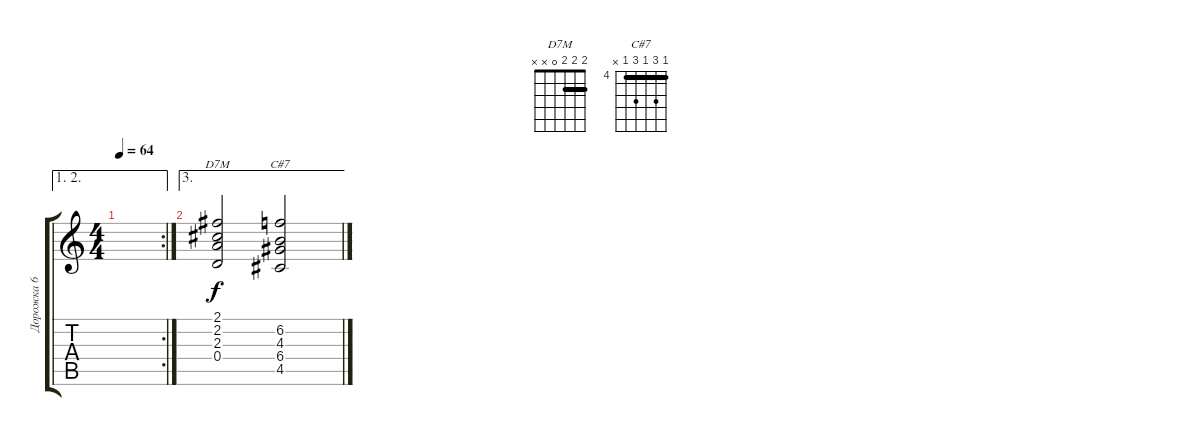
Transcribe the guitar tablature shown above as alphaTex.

\track ("Дорожка 6" "Дорожка 6") {instrument acousticguitarnylon}
\staff {score tabs}
\tuning (E4 B3 G3 D3 A2 E2) {hide}
\chord ("D7M" 2 2 2 0 x x) {barre 2}
\chord ("C#7" 4 6 4 6 4 x) {firstfret 4 barre 4}
\ae (1 2)
\rc 2
\ts (4 4)
\tempo 64
\clef g2
\ks c
|
\ae 3
(2.1 2.2 2.3 0.4).2{ch "D7M"} (6.2 4.3 6.4 4.5).2{ch "C#7"}
